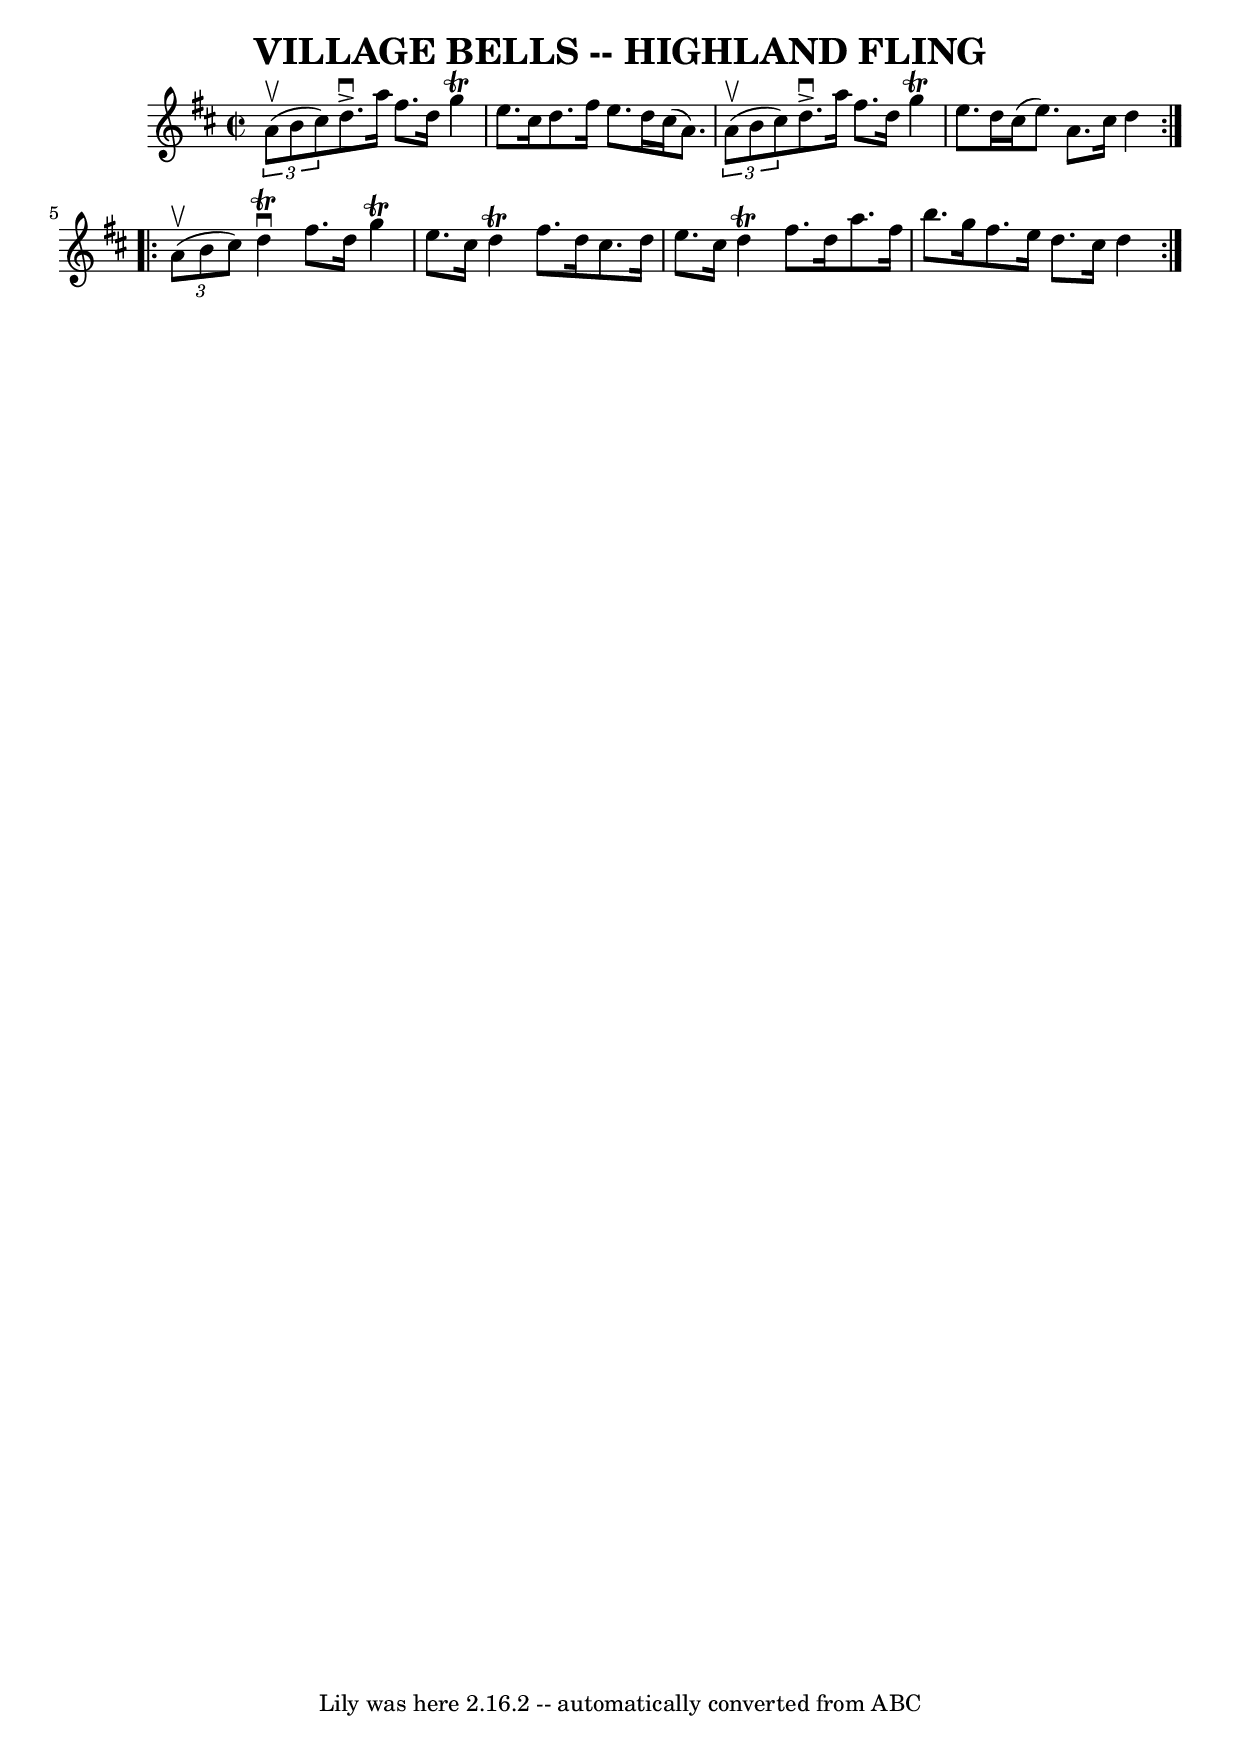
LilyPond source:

\version "2.16.2"
\include "Mammoth.ily"
\header {
  %% book = "Ryan's Mammoth Collection of Fiddle Tunes"
 crossRefNumber = "1"
 footnotes = ""
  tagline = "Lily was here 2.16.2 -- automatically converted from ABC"
  title = "VILLAGE BELLS -- HIGHLAND FLING"

}
voicedefault =  {



  \repeat volta 2 {

    \override Staff.TimeSignature #'style = #'C
    \time 2/2 
    \key d \major
    \times 2/3 { a'8 (^\upbow b'8 cis''8)  	       }      |
 d''8.^\accent^\downbow a''16 fis''8. d''16 g''4^\trill e''8. cis''16    |
 d''8. fis''16 e''8. d''16    
 cis''16 (a'8.)   \times 2/3 { a'8 (^\upbow b'8 cis''8)  				}         |
 d''8.^\accent^\downbow a''16 fis''8. d''16 g''4^\trill e''8. d''16     |
 cis''16 (e''8.) a'8. cis''16 d''4   
    
  }     
  \repeat volta 2 {
    \times 2/3 { a'8 (^\upbow b'8 cis''8)  	       }      |
 d''4^\downbow^\trill fis''8. d''16 g''4^\trill e''8. cis''16     |
 d''4^\trill fis''8. d''16 cis''8. d''16 e''8. cis''16         |
 d''4^\trill fis''8. d''16 a''8. fis''16 b''8. g''16     |
 fis''8. e''16 d''8. cis''16    
 d''4    
  }   

}

\score{
  <<

    \context Staff="default"
    {
      \voicedefault 
      
    }

  >>
  \layout {
    
  }
  \midi {
  }

}
